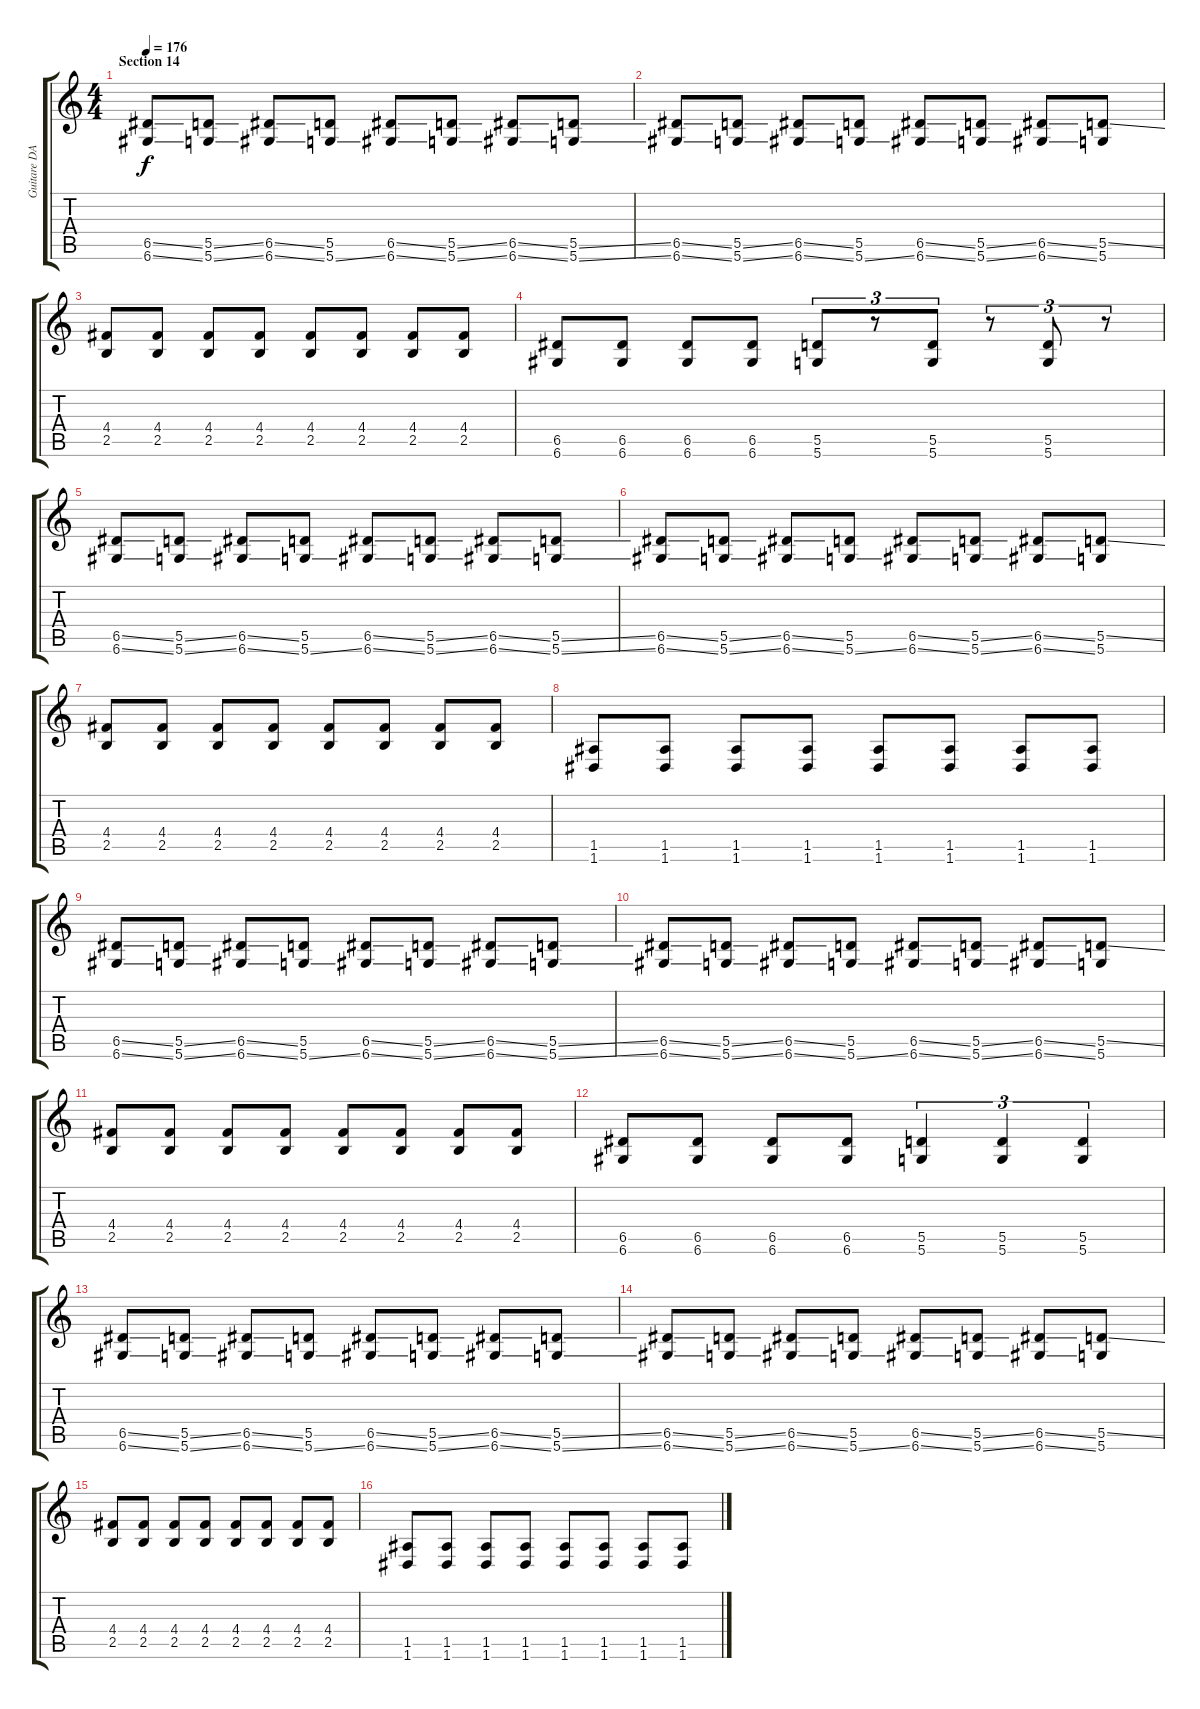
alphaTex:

\track ("Guitare DADGBE" "Guitare DA") {instrument distortionguitar}
\staff {score tabs}
\tuning (E4 B3 G3 D3 A2 D2) {hide}
\ts (4 4)
\section ("" "Section 14")
\tempo 176
\clef g2
\ks c
(6.5{ss} 6.6{ss}).8{dy f} (5.5{ss} 5.6{ss}).8 (6.5{ss} 6.6{ss}).8 (5.5 5.6{ss}).8 (6.5{ss} 6.6{ss}).8 (5.5{ss} 5.6{ss}).8 (6.5{ss} 6.6{ss}).8 (5.5{ss} 5.6{ss}).8 |
(6.5{ss} 6.6{ss}).8 (5.5{ss} 5.6{ss}).8 (6.5{ss} 6.6{ss}).8 (5.5 5.6{ss}).8 (6.5{ss} 6.6{ss}).8 (5.5{ss} 5.6{ss}).8 (6.5{ss} 6.6{ss}).8 (5.5{ss} 5.6).8 |
(4.4 2.5).8 (4.4 2.5).8 (4.4 2.5).8 (4.4 2.5).8 (4.4 2.5).8 (4.4 2.5).8 (4.4 2.5).8 (4.4 2.5).8 |
(6.5 6.6).8 (6.5 6.6).8 (6.5 6.6).8 (6.5 6.6).8 (5.5 5.6).8{tu (3 2)} r.8{tu (3 2)} (5.5 5.6).8{tu (3 2)} r.8{tu (3 2)} (5.5 5.6).8{tu (3 2)} r.8{tu (3 2)} |
(6.5{ss} 6.6{ss}).8 (5.5{ss} 5.6{ss}).8 (6.5{ss} 6.6{ss}).8 (5.5 5.6{ss}).8 (6.5{ss} 6.6{ss}).8 (5.5{ss} 5.6{ss}).8 (6.5{ss} 6.6{ss}).8 (5.5{ss} 5.6{ss}).8 |
(6.5{ss} 6.6{ss}).8 (5.5{ss} 5.6{ss}).8 (6.5{ss} 6.6{ss}).8 (5.5 5.6{ss}).8 (6.5{ss} 6.6{ss}).8 (5.5{ss} 5.6{ss}).8 (6.5{ss} 6.6{ss}).8 (5.5{ss} 5.6).8 |
(4.4 2.5).8 (4.4 2.5).8 (4.4 2.5).8 (4.4 2.5).8 (4.4 2.5).8 (4.4 2.5).8 (4.4 2.5).8 (4.4 2.5).8 |
(1.5 1.6).8 (1.5 1.6).8 (1.5 1.6).8 (1.5 1.6).8 (1.5 1.6).8 (1.5 1.6).8 (1.5 1.6).8 (1.5 1.6).8 |
(6.5{ss} 6.6{ss}).8 (5.5{ss} 5.6{ss}).8 (6.5{ss} 6.6{ss}).8 (5.5 5.6{ss}).8 (6.5{ss} 6.6{ss}).8 (5.5{ss} 5.6{ss}).8 (6.5{ss} 6.6{ss}).8 (5.5{ss} 5.6{ss}).8 |
(6.5{ss} 6.6{ss}).8 (5.5{ss} 5.6{ss}).8 (6.5{ss} 6.6{ss}).8 (5.5 5.6{ss}).8 (6.5{ss} 6.6{ss}).8 (5.5{ss} 5.6{ss}).8 (6.5{ss} 6.6{ss}).8 (5.5{ss} 5.6).8 |
(4.4 2.5).8 (4.4 2.5).8 (4.4 2.5).8 (4.4 2.5).8 (4.4 2.5).8 (4.4 2.5).8 (4.4 2.5).8 (4.4 2.5).8 |
(6.5 6.6).8 (6.5 6.6).8 (6.5 6.6).8 (6.5 6.6).8 (5.5 5.6).4{tu (3 2)} (5.5 5.6).4{tu (3 2)} (5.5 5.6).4{tu (3 2)} |
(6.5{ss} 6.6{ss}).8 (5.5{ss} 5.6{ss}).8 (6.5{ss} 6.6{ss}).8 (5.5 5.6{ss}).8 (6.5{ss} 6.6{ss}).8 (5.5{ss} 5.6{ss}).8 (6.5{ss} 6.6{ss}).8 (5.5{ss} 5.6{ss}).8 |
(6.5{ss} 6.6{ss}).8 (5.5{ss} 5.6{ss}).8 (6.5{ss} 6.6{ss}).8 (5.5 5.6{ss}).8 (6.5{ss} 6.6{ss}).8 (5.5{ss} 5.6{ss}).8 (6.5{ss} 6.6{ss}).8 (5.5{ss} 5.6).8 |
(4.4 2.5).8 (4.4 2.5).8 (4.4 2.5).8 (4.4 2.5).8 (4.4 2.5).8 (4.4 2.5).8 (4.4 2.5).8 (4.4 2.5).8 |
(1.5 1.6).8 (1.5 1.6).8 (1.5 1.6).8 (1.5 1.6).8 (1.5 1.6).8 (1.5 1.6).8 (1.5 1.6).8 (1.5 1.6).8
